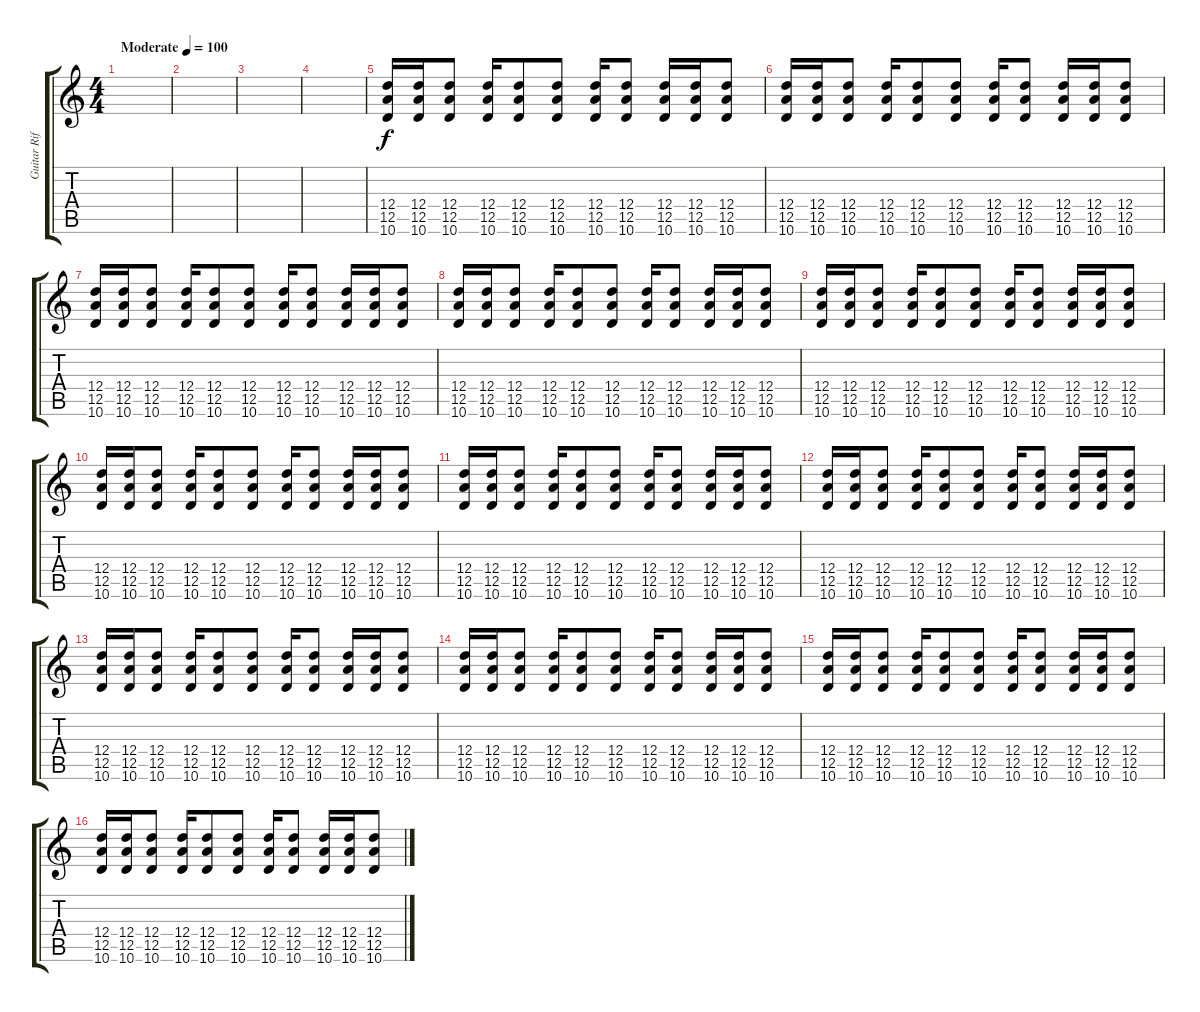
\track ("Guitar Riff" "Guitar Rif") {instrument overdrivenguitar}
\staff {score tabs}
\tuning (E4 B3 G3 D3 A2 E2) {hide}
\ts (4 4)
\tempo (100 "Moderate")
\clef g2
\ks c
|
|
|
|
(12.4 12.5 10.6).16 (12.4 12.5 10.6).16 (12.4 12.5 10.6).8 (12.4 12.5 10.6).16 (12.4 12.5 10.6).8 (12.4 12.5 10.6).8 (12.4 12.5 10.6).16 (12.4 12.5 10.6).8 (12.4 12.5 10.6).16 (12.4 12.5 10.6).16 (12.4 12.5 10.6).8 |
(12.4 12.5 10.6).16 (12.4 12.5 10.6).16 (12.4 12.5 10.6).8 (12.4 12.5 10.6).16 (12.4 12.5 10.6).8 (12.4 12.5 10.6).8 (12.4 12.5 10.6).16 (12.4 12.5 10.6).8 (12.4 12.5 10.6).16 (12.4 12.5 10.6).16 (12.4 12.5 10.6).8 |
(12.4 12.5 10.6).16 (12.4 12.5 10.6).16 (12.4 12.5 10.6).8 (12.4 12.5 10.6).16 (12.4 12.5 10.6).8 (12.4 12.5 10.6).8 (12.4 12.5 10.6).16 (12.4 12.5 10.6).8 (12.4 12.5 10.6).16 (12.4 12.5 10.6).16 (12.4 12.5 10.6).8 |
(12.4 12.5 10.6).16 (12.4 12.5 10.6).16 (12.4 12.5 10.6).8 (12.4 12.5 10.6).16 (12.4 12.5 10.6).8 (12.4 12.5 10.6).8 (12.4 12.5 10.6).16 (12.4 12.5 10.6).8 (12.4 12.5 10.6).16 (12.4 12.5 10.6).16 (12.4 12.5 10.6).8 |
(12.4 12.5 10.6).16 (12.4 12.5 10.6).16 (12.4 12.5 10.6).8 (12.4 12.5 10.6).16 (12.4 12.5 10.6).8 (12.4 12.5 10.6).8 (12.4 12.5 10.6).16 (12.4 12.5 10.6).8 (12.4 12.5 10.6).16 (12.4 12.5 10.6).16 (12.4 12.5 10.6).8 |
(12.4 12.5 10.6).16 (12.4 12.5 10.6).16 (12.4 12.5 10.6).8 (12.4 12.5 10.6).16 (12.4 12.5 10.6).8 (12.4 12.5 10.6).8 (12.4 12.5 10.6).16 (12.4 12.5 10.6).8 (12.4 12.5 10.6).16 (12.4 12.5 10.6).16 (12.4 12.5 10.6).8 |
(12.4 12.5 10.6).16 (12.4 12.5 10.6).16 (12.4 12.5 10.6).8 (12.4 12.5 10.6).16 (12.4 12.5 10.6).8 (12.4 12.5 10.6).8 (12.4 12.5 10.6).16 (12.4 12.5 10.6).8 (12.4 12.5 10.6).16 (12.4 12.5 10.6).16 (12.4 12.5 10.6).8 |
(12.4 12.5 10.6).16 (12.4 12.5 10.6).16 (12.4 12.5 10.6).8 (12.4 12.5 10.6).16 (12.4 12.5 10.6).8 (12.4 12.5 10.6).8 (12.4 12.5 10.6).16 (12.4 12.5 10.6).8 (12.4 12.5 10.6).16 (12.4 12.5 10.6).16 (12.4 12.5 10.6).8 |
(12.4 12.5 10.6).16 (12.4 12.5 10.6).16 (12.4 12.5 10.6).8 (12.4 12.5 10.6).16 (12.4 12.5 10.6).8 (12.4 12.5 10.6).8 (12.4 12.5 10.6).16 (12.4 12.5 10.6).8 (12.4 12.5 10.6).16 (12.4 12.5 10.6).16 (12.4 12.5 10.6).8 |
(12.4 12.5 10.6).16 (12.4 12.5 10.6).16 (12.4 12.5 10.6).8 (12.4 12.5 10.6).16 (12.4 12.5 10.6).8 (12.4 12.5 10.6).8 (12.4 12.5 10.6).16 (12.4 12.5 10.6).8 (12.4 12.5 10.6).16 (12.4 12.5 10.6).16 (12.4 12.5 10.6).8 |
(12.4 12.5 10.6).16 (12.4 12.5 10.6).16 (12.4 12.5 10.6).8 (12.4 12.5 10.6).16 (12.4 12.5 10.6).8 (12.4 12.5 10.6).8 (12.4 12.5 10.6).16 (12.4 12.5 10.6).8 (12.4 12.5 10.6).16 (12.4 12.5 10.6).16 (12.4 12.5 10.6).8 |
(12.4 12.5 10.6).16 (12.4 12.5 10.6).16 (12.4 12.5 10.6).8 (12.4 12.5 10.6).16 (12.4 12.5 10.6).8 (12.4 12.5 10.6).8 (12.4 12.5 10.6).16 (12.4 12.5 10.6).8 (12.4 12.5 10.6).16 (12.4 12.5 10.6).16 (12.4 12.5 10.6).8
